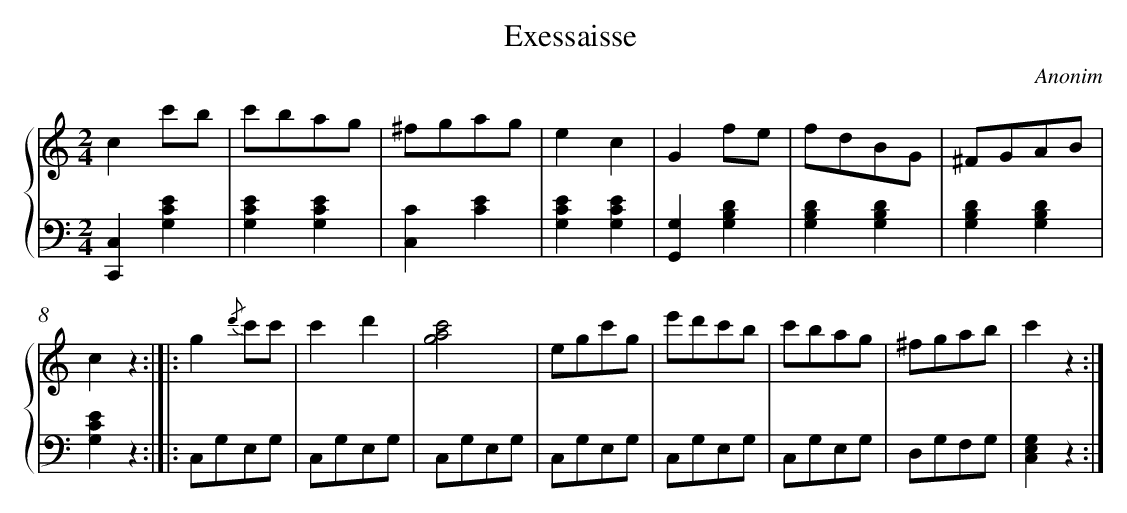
X:1
T: Exessaisse
C: Anonim
L: 1/8
M: 2/4
%%staves {1 2}
V: 1 clef=treble
V: 2 clef=bass
K: C
[V:1] c2c'b |
[V:2] [C,2C,,2][E2C2G,2] |
[V:1] c'bag |
[V:2] [E2C2G,2][E2C2G,2] |
[V:1] ^fgag |
[V:2] [C2C,2][E2C2] |
[V:1] e2c2 |
[V:2] [E2C2G,2][E2C2G,2] |
[V:1] G2fe |
[V:2] [G,2G,,2][D2B,2G,2] |
[V:1] fdBG |
[V:2] [D2B,2G,2][D2B,2G,2] |
[V:1] ^FGAB |
[V:2] [D2B,2G,2][D2B,2G,2] |
[V:1] c2z2 :|]|:
[V:2] [E2C2G,2]z2 :|]|:
[V:1] g2{/d'} c'c' |
[V:2] C,G,E,G, |
[V:1] c'2d'2 |
[V:2] C,G,E,G, |
[V:1] [c'4a4g4] |
[V:2] C,G,E,G, |
[V:1] egc'g |
[V:2] C,G,E,G, |
[V:1] e'd'c'b |
[V:2] C,G,E,G, |
[V:1] c'bag |
[V:2] C,G,E,G, |
[V:1] ^fgab |
[V:2] D,G,F,G, |
[V:1] c'2z2 :|]
[V:2] [G,2E,2C,2]z2 :|]
